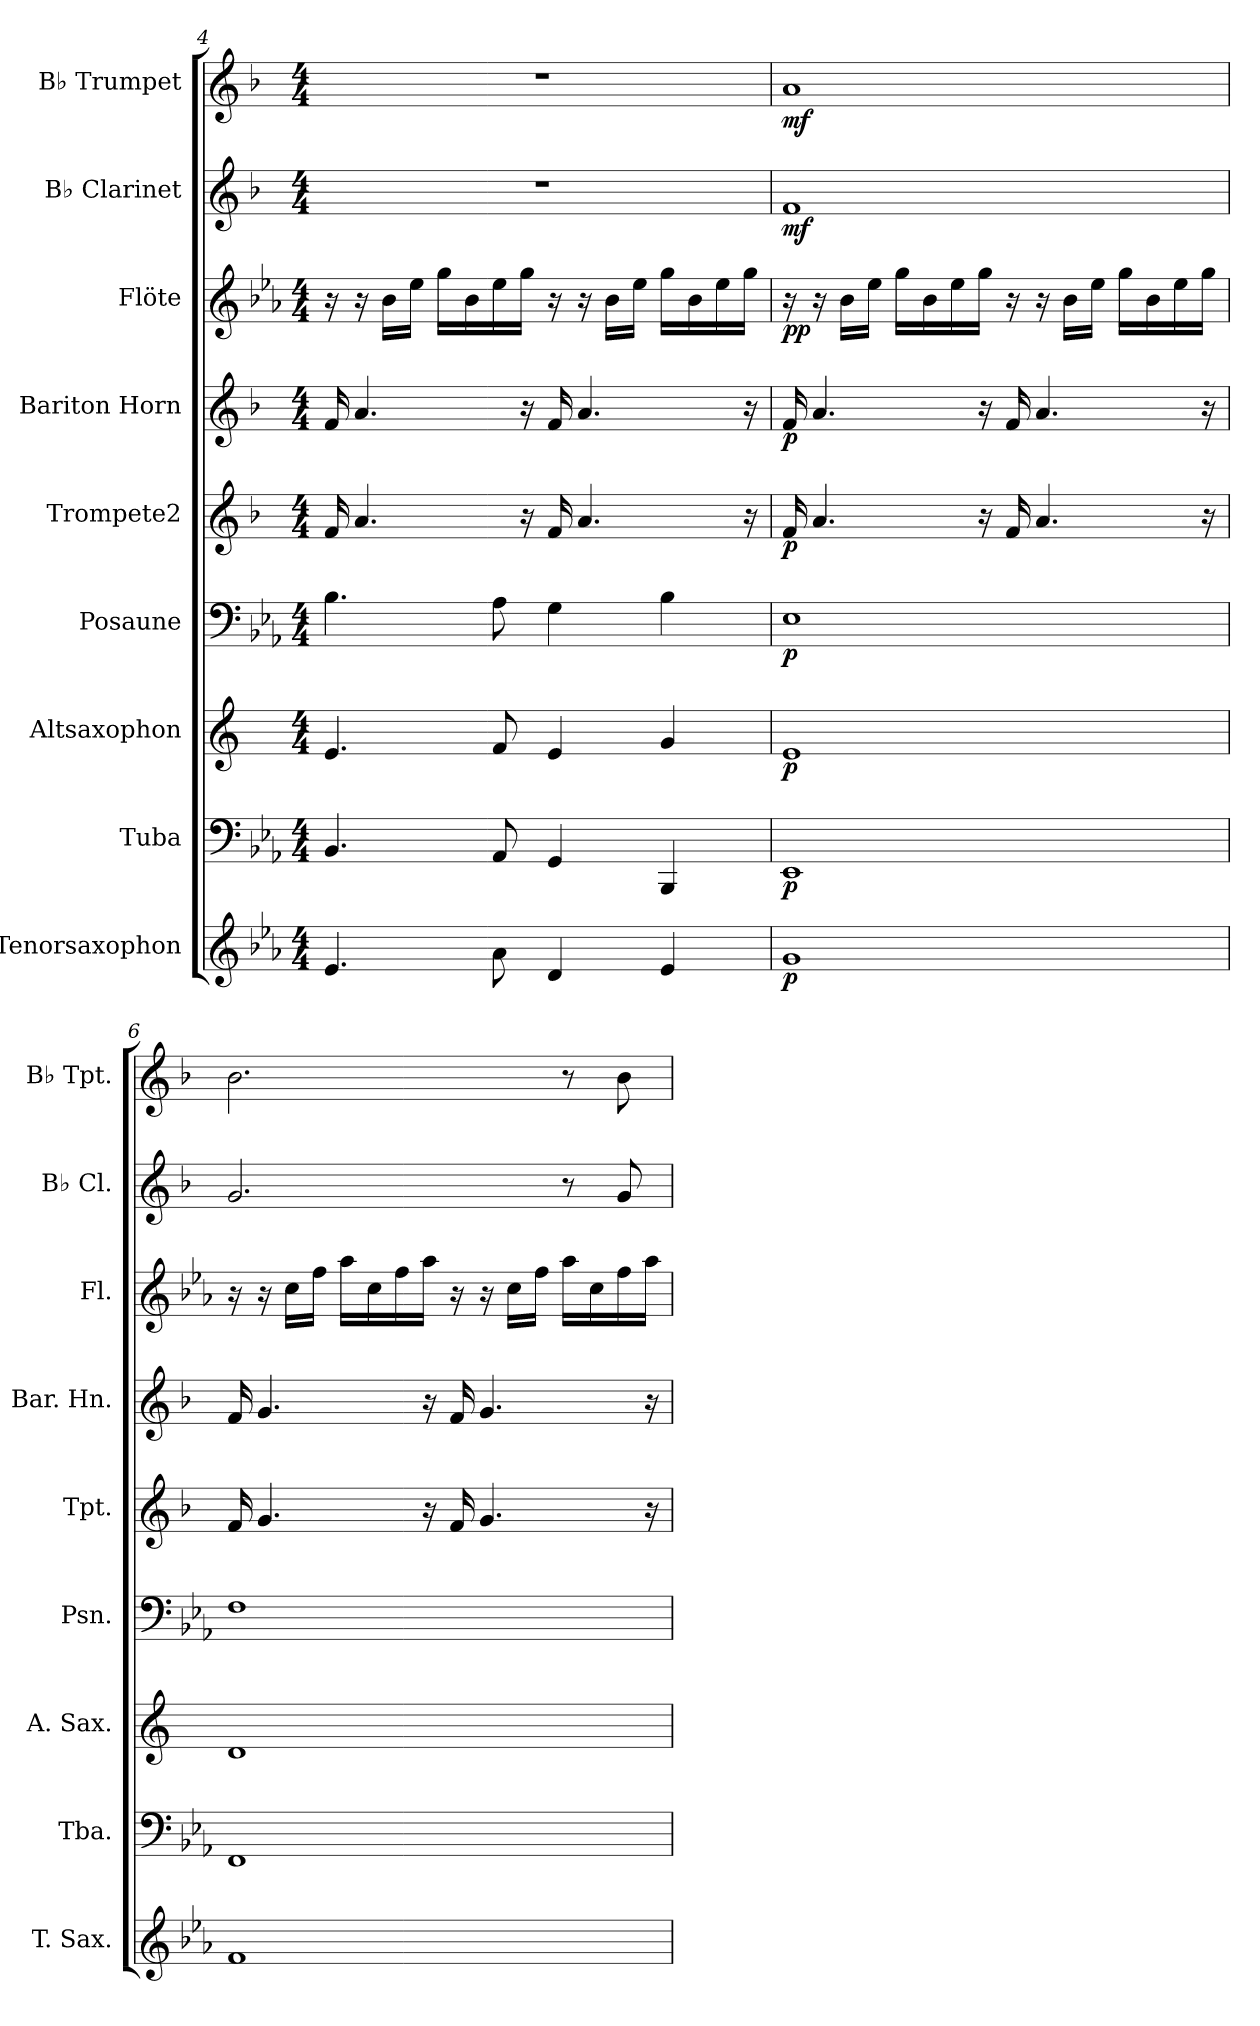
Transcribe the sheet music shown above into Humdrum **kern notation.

**kern	**dynam	**kern	**dynam	**kern	**dynam	**kern	**dynam	**kern	**dynam	**kern	**dynam	**kern	**dynam	**kern	**dynam	**kern	**dynam
*part9	*part9	*part8	*part8	*part7	*part7	*part6	*part6	*part5	*part5	*part4	*part4	*part3	*part3	*part2	*part2	*part1	*part1
*staff9	*staff9	*staff8	*staff8	*staff7	*staff7	*staff6	*staff6	*staff5	*staff5	*staff4	*staff4	*staff3	*staff3	*staff2	*staff2	*staff1	*staff1
*I"Tenorsaxophon	*	*I"Tuba	*	*I"Altsaxophon	*	*I"Posaune	*	*I"Trompete2	*	*I"Bariton Horn	*	*I"Flöte	*	*I"B♭ Clarinet	*	*I"B♭ Trumpet	*
*I'T. Sax.	*	*I'Tba.	*	*I'A. Sax.	*	*I'Psn.	*	*I'Tpt.	*	*I'Bar. Hn.	*	*I'Fl.	*	*I'B♭ Cl.	*	*I'B♭ Tpt.	*
*clefG2	*	*clefF4	*	*clefG2	*	*clefF4	*	*clefG2	*	*clefG2	*	*clefG2	*	*clefG2	*	*clefG2	*
*ITrd8c14	*	*	*	*ITrd5c9	*	*	*	*ITrd1c2	*	*ITrd4c7	*	*	*	*ITrd1c2	*	*ITrd1c2	*
*k[b-e-a-]	*	*k[b-e-a-]	*	*k[b-e-a-]	*	*k[b-e-a-]	*	*k[b-e-a-]	*	*k[b-e-]	*	*k[b-e-a-]	*	*k[b-e-a-]	*	*k[b-e-a-]	*
*M4/4	*	*M4/4	*	*M4/4	*	*M4/4	*	*M4/4	*	*M4/4	*	*M4/4	*	*M4/4	*	*M4/4	*
=4	=4	=4	=4	=4	=4	=4	=4	=4	=4	=4	=4	=4	=4	=4	=4	=4	=4
4.E-/	.	4.BB-/	.	4.G/	.	4.B-\	.	16e-/	.	16B-/	.	16r	.	1r	.	1r	.
.	.	.	.	.	.	.	.	4.g/	.	4.d/	.	16r	.	.	.	.	.
.	.	.	.	.	.	.	.	.	.	.	.	16b-\LL	.	.	.	.	.
.	.	.	.	.	.	.	.	.	.	.	.	16ee-\JJ	.	.	.	.	.
.	.	.	.	.	.	.	.	.	.	.	.	16gg\LL	.	.	.	.	.
.	.	.	.	.	.	.	.	.	.	.	.	16b-\	.	.	.	.	.
8A-\	.	8AA-/	.	8A-/	.	8A-\	.	.	.	.	.	16ee-\	.	.	.	.	.
.	.	.	.	.	.	.	.	16r	.	16r	.	16gg\JJ	.	.	.	.	.
4D/	.	4GG/	.	4G/	.	4G\	.	16e-/	.	16B-/	.	16r	.	.	.	.	.
.	.	.	.	.	.	.	.	4.g/	.	4.d/	.	16r	.	.	.	.	.
.	.	.	.	.	.	.	.	.	.	.	.	16b-\LL	.	.	.	.	.
.	.	.	.	.	.	.	.	.	.	.	.	16ee-\JJ	.	.	.	.	.
4E-/	.	4BBB-/	.	4B-/	.	4B-\	.	.	.	.	.	16gg\LL	.	.	.	.	.
.	.	.	.	.	.	.	.	.	.	.	.	16b-\	.	.	.	.	.
.	.	.	.	.	.	.	.	.	.	.	.	16ee-\	.	.	.	.	.
.	.	.	.	.	.	.	.	16r	.	16r	.	16gg\JJ	.	.	.	.	.
!!LO:PB:g=z
=5	=5	=5	=5	=5	=5	=5	=5	=5	=5	=5	=5	=5	=5	=5	=5	=5	=5
!	!LO:DY:b	!	!LO:DY:b	!	!LO:DY:b	!	!LO:DY:b	!	!LO:DY:b	!	!LO:DY:b	!	!LO:DY:b	!	!	!	!
!	!	!	!	!	!	!	!	!	!	!	!	!	!LO:DY:n=1:b	!	!LO:DY:b	!	!LO:DY:b
1G	p	1EE-	p	1G	p	1E-	p	16e-/	p	16B-/	p	16r	p p	1e-	mf	1g	mf
.	.	.	.	.	.	.	.	4.g/	.	4.d/	.	16r	.	.	.	.	.
.	.	.	.	.	.	.	.	.	.	.	.	16b-\LL	.	.	.	.	.
.	.	.	.	.	.	.	.	.	.	.	.	16ee-\JJ	.	.	.	.	.
.	.	.	.	.	.	.	.	.	.	.	.	16gg\LL	.	.	.	.	.
.	.	.	.	.	.	.	.	.	.	.	.	16b-\	.	.	.	.	.
.	.	.	.	.	.	.	.	.	.	.	.	16ee-\	.	.	.	.	.
.	.	.	.	.	.	.	.	16r	.	16r	.	16gg\JJ	.	.	.	.	.
.	.	.	.	.	.	.	.	16e-/	.	16B-/	.	16r	.	.	.	.	.
.	.	.	.	.	.	.	.	4.g/	.	4.d/	.	16r	.	.	.	.	.
.	.	.	.	.	.	.	.	.	.	.	.	16b-\LL	.	.	.	.	.
.	.	.	.	.	.	.	.	.	.	.	.	16ee-\JJ	.	.	.	.	.
.	.	.	.	.	.	.	.	.	.	.	.	16gg\LL	.	.	.	.	.
.	.	.	.	.	.	.	.	.	.	.	.	16b-\	.	.	.	.	.
.	.	.	.	.	.	.	.	.	.	.	.	16ee-\	.	.	.	.	.
.	.	.	.	.	.	.	.	16r	.	16r	.	16gg\JJ	.	.	.	.	.
=6	=6	=6	=6	=6	=6	=6	=6	=6	=6	=6	=6	=6	=6	=6	=6	=6	=6
1F	.	1FF	.	1F	.	1F	.	16e-/	.	16B-/	.	16r	.	2.f/	.	2.a-\	.
.	.	.	.	.	.	.	.	4.f/	.	4.c/	.	16r	.	.	.	.	.
.	.	.	.	.	.	.	.	.	.	.	.	16cc\LL	.	.	.	.	.
.	.	.	.	.	.	.	.	.	.	.	.	16ff\JJ	.	.	.	.	.
.	.	.	.	.	.	.	.	.	.	.	.	16aa-\LL	.	.	.	.	.
.	.	.	.	.	.	.	.	.	.	.	.	16cc\	.	.	.	.	.
.	.	.	.	.	.	.	.	.	.	.	.	16ff\	.	.	.	.	.
.	.	.	.	.	.	.	.	16r	.	16r	.	16aa-\JJ	.	.	.	.	.
.	.	.	.	.	.	.	.	16e-/	.	16B-/	.	16r	.	.	.	.	.
.	.	.	.	.	.	.	.	4.f/	.	4.c/	.	16r	.	.	.	.	.
.	.	.	.	.	.	.	.	.	.	.	.	16cc\LL	.	.	.	.	.
.	.	.	.	.	.	.	.	.	.	.	.	16ff\JJ	.	.	.	.	.
.	.	.	.	.	.	.	.	.	.	.	.	16aa-\LL	.	8r	.	8r	.
.	.	.	.	.	.	.	.	.	.	.	.	16cc\	.	.	.	.	.
.	.	.	.	.	.	.	.	.	.	.	.	16ff\	.	8f/	.	8a-\	.
.	.	.	.	.	.	.	.	16r	.	16r	.	16aa-\JJ	.	.	.	.	.
=	=	=	=	=	=	=	=	=	=	=	=	=	=	=	=	=	=
*-	*-	*-	*-	*-	*-	*-	*-	*-	*-	*-	*-	*-	*-	*-	*-	*-	*-
